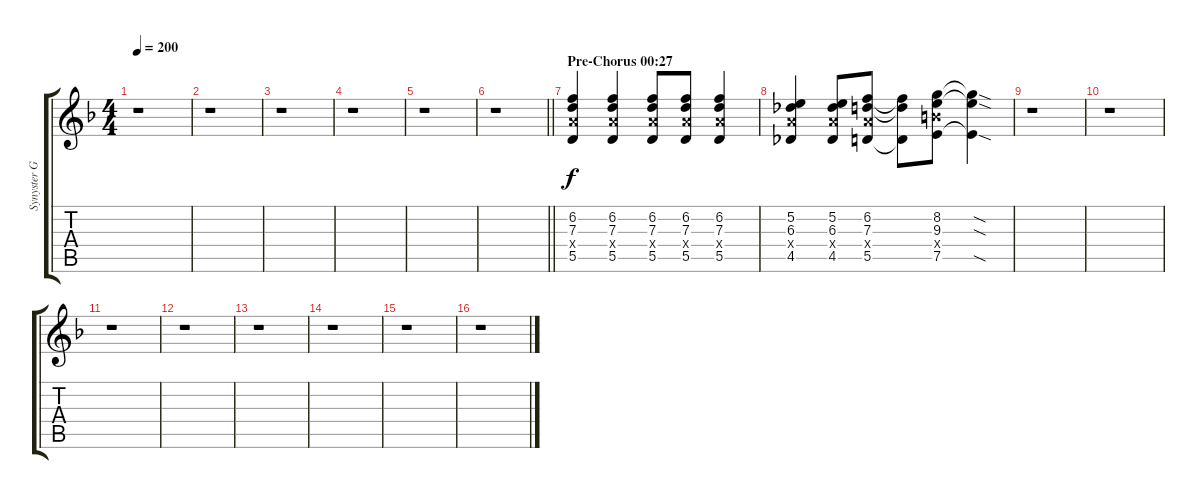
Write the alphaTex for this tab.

\track ("Synyster Gates (Lead) III" "Synyster G") {instrument overdrivenguitar}
\staff {score tabs}
\tuning (E4 B3 G3 D3 A2 D2) {hide}
\ts (4 4)
\tempo 200
\clef g2
\ks f
r.1{dy f} |
r.1 |
r.1 |
r.1 |
r.1 |
\barLineRight lightlight
r.1 |
\section ("" "Pre-Chorus 00:27")
(6.2 7.3 7.4{x} 5.5).4 (6.2 7.3 7.4{x} 5.5).4 (6.2 7.3 7.4{x} 5.5).8 (6.2 7.3 7.4{x} 5.5).8 (6.2 7.3 7.4{x} 5.5).4 |
(5.2 6.3 7.4{x} 4.5).4 (5.2 6.3 7.4{x} 4.5).8 (6.2 7.3 7.4{x} 5.5).8 (6.2{t} 7.3{t} 5.5{t}).8 (8.2 9.3 9.4{x} 7.5).8 (8.2{sod t} 9.3{sod t} 7.5{sod t}).4 |
r.1 |
r.1 |
r.1 |
r.1 |
r.1 |
r.1 |
r.1 |
r.1
